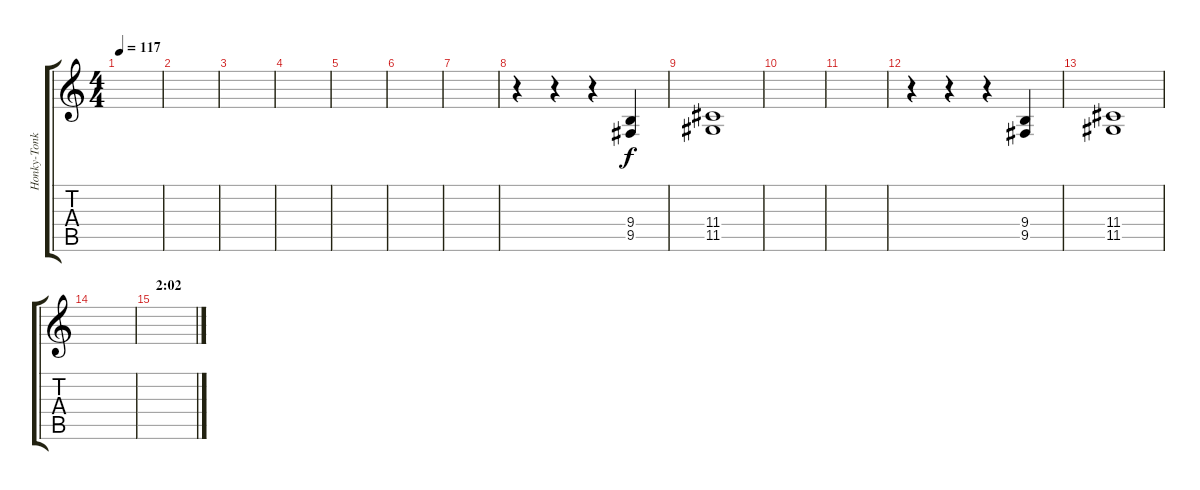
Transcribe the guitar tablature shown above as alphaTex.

\track ("Honky-Tonk" "Honky-Tonk") {instrument honkytonkpiano}
\staff {score tabs}
\tuning (E4 B3 G3 D3 A2 D2) {hide}
\ts (4 4)
\tempo 117
\clef g2
\ks c
|
|
|
|
|
|
|
r.4{instrument choiraahs} r.4 r.4 (9.4 9.5).4 |
(11.4 11.5).1 |
|
|
r.4{instrument choiraahs} r.4 r.4 (9.4 9.5).4 |
(11.4 11.5).1 |
|
\section ("" "2:02")
